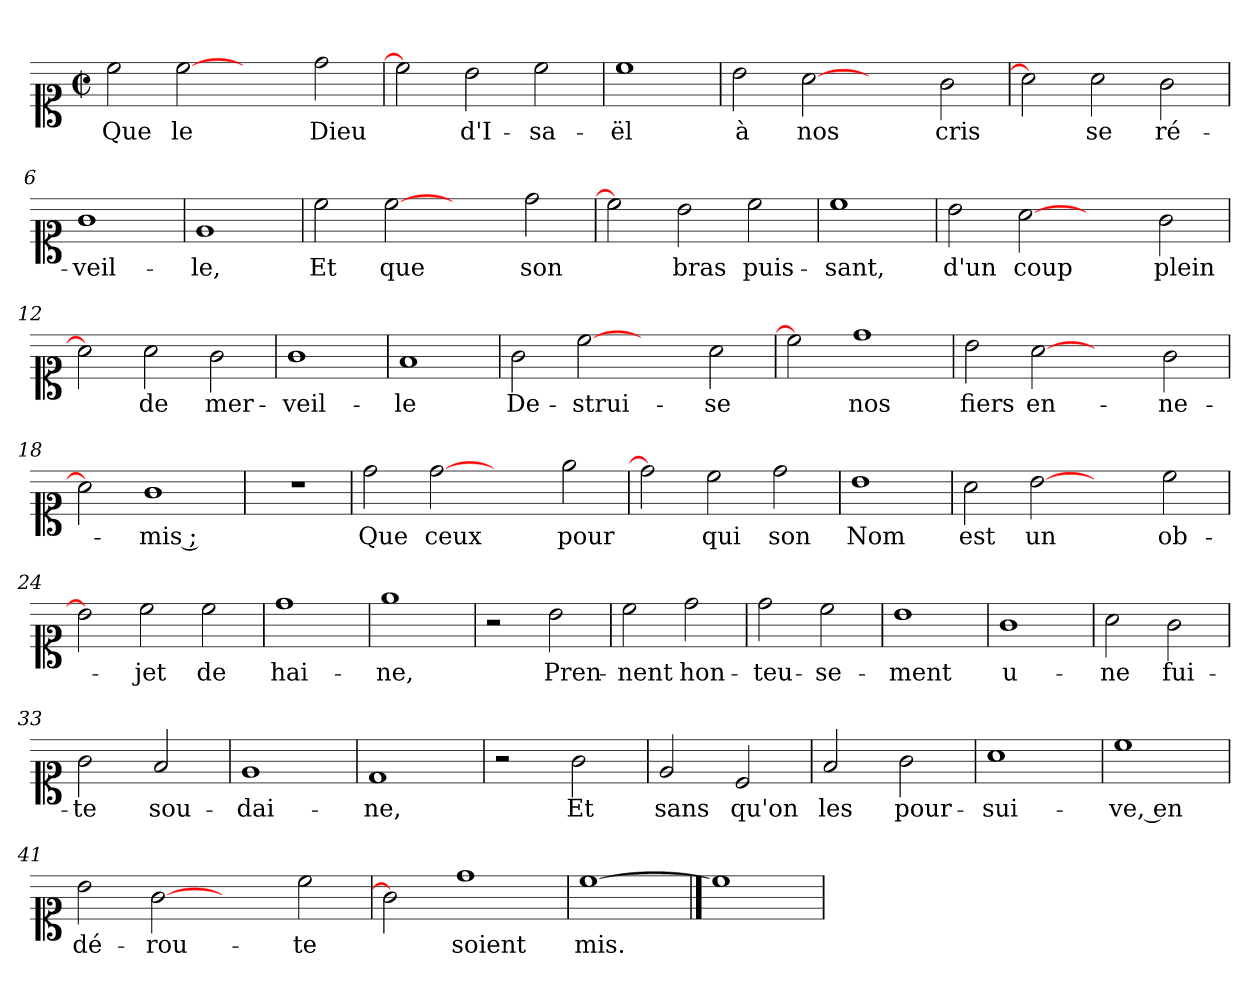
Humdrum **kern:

**kern	**text
*part1	*part1
*staff1	*staff1
*clefC1	*
*k[]	*
*C:	*
*M2/2	*
*met(c|)	*
=1	=1
2cc\	Que
[2cc	le
2ryy	.
2dd\	Dieu
=2	=2
2cc]	.
2b\	d'I-
2cc\	-sa-
=3	=3
1cc	-ël
=4	=4
2b\	à
[2a	nos
2ryy	.
2g\	cris
=5	=5
2a]	.
2a\	se
2g\	ré-
=6	=6
1g	-veil-
!!LO:LB:g=z
=7	=7
1e	-le,
=8	=8
2cc\	Et
[2cc	que
2ryy	.
2dd\	son
=9	=9
2cc]	.
2b\	bras
2cc\	puis-
=10	=10
1cc	-sant,
=11	=11
2b\	d'un
[2a	coup
2ryy	.
2g\	plein
=12	=12
2a]	.
2a\	de
2g\	mer-
=13	=13
1g	-veil-
!!LO:LB:g=z
=14	=14
1f	-le
=15	=15
2g\	De-
[2cc	-strui-
2ryy	.
2a\	-se
=16	=16
2cc]	.
1dd	nos
=17	=17
2b\	fiers
[2a	en-
2ryy	.
2g\	-ne-
=18	=18
2a]	.
1g	-mis ;
=19	=19
1r	.
!!LO:LB:g=z
=20	=20
2dd\	Que
[2dd	ceux
2ryy	.
2ee\	pour
=21	=21
2dd]	.
2cc\	qui
2dd\	son
=22	=22
1b	Nom
=23	=23
2a\	est
[2b	un
2ryy	.
2cc\	ob-
=24	=24
2b]	.
2cc\	-jet
2cc\	de
=25	=25
1dd	hai-
=26	=26
1ee	-ne,
!!LO:LB:g=z
=27	=27
2r	.
2b\	Pren-
=28	=28
2cc\	-nent
2dd\	hon-
=29	=29
2dd\	-teu-
2cc\	-se-
=30	=30
1b	-ment
=31	=31
1g	u-
=32	=32
2a\	-ne
2g\	fui-
=33	=33
2g\	-te
2f/	sou-
=34	=34
1e	-dai-
!!LO:LB:g=z
=35	=35
1d	-ne,
=36	=36
2r	.
2g\	Et
=37	=37
2e/	sans
2c/	qu'on
=38	=38
2f/	les
2g\	pour-
=39	=39
1a	-sui-
=40	=40
1cc	-ve, en
=41	=41
2b\	dé-
[2g	-rou-
2ryy	.
2cc\	-te
!!LO:LB:g=z
=42	=42
2g]	.
1dd	soient
=43	=43
[1cc	mis.
==44	==44
1cc]	.
=	=
*-	*-
